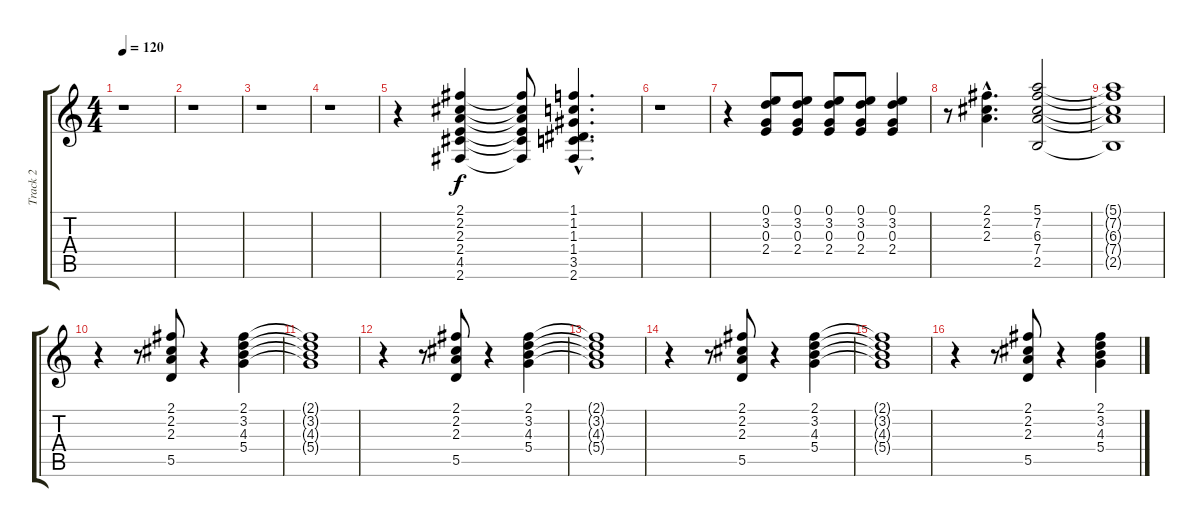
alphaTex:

\track ("Track 2" "Track 2") {instrument electricguitarclean}
\staff {score tabs}
\tuning (E4 B3 G3 D3 A2 E2) {hide}
\ts (4 4)
\tempo 120
\clef g2
\ks c
r.1{dy f} |
r.1 |
r.1 |
r.1 |
r.4 (2.1 2.2 2.3 2.4 4.5 2.6).4 (2.1{t} 2.2{t} 2.3{t} 2.4{t} 4.5{t} 2.6{t}).8 (1.1{hac} 1.2{hac} 1.3{hac} 1.4{hac} 3.5{hac} 2.6{hac}).4{d} |
r.1 |
r.4 (0.1 3.2 0.3 2.4).8 (0.1 3.2 0.3 2.4).8 (0.1 3.2 0.3 2.4).8 (0.1 3.2 0.3 2.4).8 (0.1 3.2 0.3 2.4).4 |
r.8 (2.1{hac} 2.2{hac} 2.3{hac}).4{d} (5.1 7.2 6.3 7.4 2.5).2 |
(5.1{t} 7.2{t} 6.3{t} 7.4{t} 2.5{t}).1 |
r.4 r.8 (2.1 2.2 2.3 5.5).8 r.4 (2.1 3.2 4.3 5.4).4 |
(2.1{t} 3.2{t} 4.3{t} 5.4{t}).1 |
r.4 r.8 (2.1 2.2 2.3 5.5).8 r.4 (2.1 3.2 4.3 5.4).4 |
(2.1{t} 3.2{t} 4.3{t} 5.4{t}).1 |
r.4 r.8 (2.1 2.2 2.3 5.5).8 r.4 (2.1 3.2 4.3 5.4).4 |
(2.1{t} 3.2{t} 4.3{t} 5.4{t}).1 |
r.4 r.8 (2.1 2.2 2.3 5.5).8 r.4 (2.1 3.2 4.3 5.4).4
